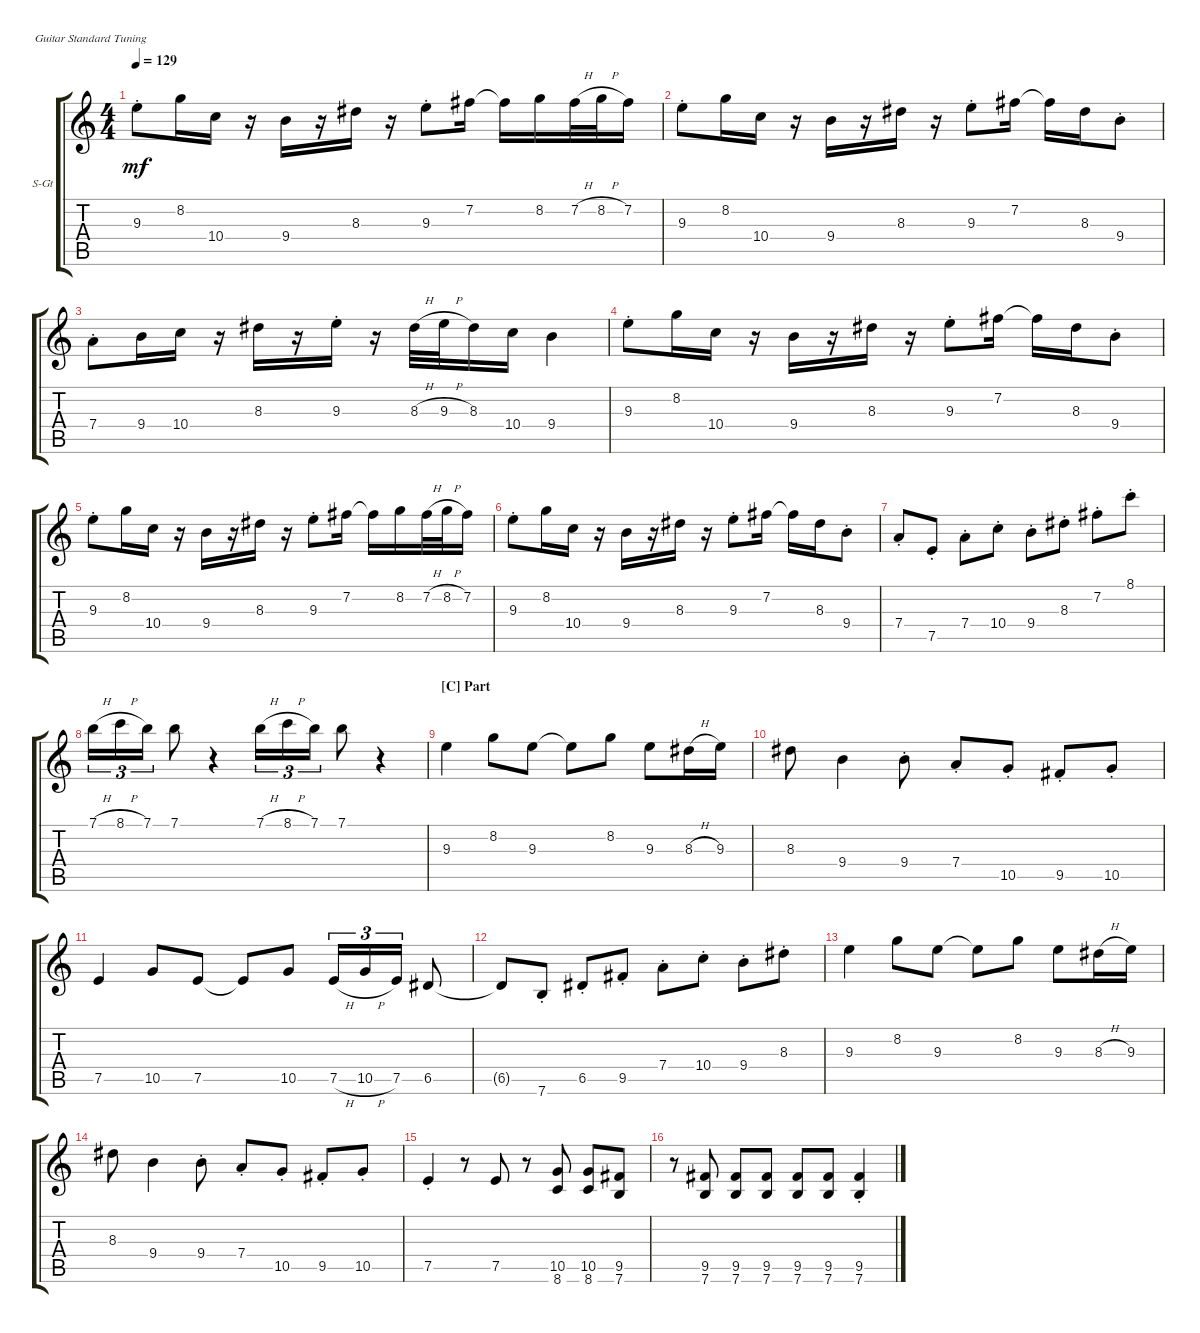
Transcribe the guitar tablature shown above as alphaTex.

\defaultSystemsLayout 4
\bracketExtendMode groupsimilarinstruments
\firstSystemTrackNameOrientation horizontal
\otherSystemsTrackNameOrientation horizontal
\track ("Rodrigo" "S-Gt") {mute instrument acousticguitarsteel}
\staff {score tabs}
\tuning (E4 B3 G3 D3 A2 E2)
\ts (4 4)
\tempo 129
\clef g2
\ks c
9.3{st}.8{dy mf} 8.2.16 10.4.16 r.16 9.4.16 r.16 8.3.16 r.16 9.3{st}.8 7.2.16 7.2{t}.16 8.2.16 7.2{h}.32 8.2{h}.32 7.2.16 |
9.3{st}.8 8.2.16 10.4.16 r.16 9.4.16 r.16 8.3.16 r.16 9.3{st}.8 7.2.16 7.2{t}.16 8.3.16 9.4{st}.8 |
7.4{st}.8 9.4.16 10.4.16 r.16 8.3.16 r.16 9.3{st}.16 r.16 8.3{h}.32 9.3{h}.32 8.3.16 10.4.16 9.4.4 |
9.3{st}.8 8.2.16 10.4.16 r.16 9.4.16 r.16 8.3.16 r.16 9.3{st}.8 7.2.16 7.2{t}.16 8.3.16 9.4{st}.8 |
9.3{st}.8 8.2.16 10.4.16 r.16 9.4.16 r.16 8.3.16 r.16 9.3{st}.8 7.2.16 7.2{t}.16 8.2.16 7.2{h}.32 8.2{h}.32 7.2.16 |
9.3{st}.8 8.2.16 10.4.16 r.16 9.4.16 r.16 8.3.16 r.16 9.3{st}.8 7.2.16 7.2{t}.16 8.3.16 9.4{st}.8 |
7.4{st}.8 7.5{st}.8 7.4{st}.8 10.4{st}.8 9.4{st}.8 8.3{st}.8 7.2{st}.8 8.1{st}.8 |
7.1{h}.16{tu (3 2)} 8.1{h}.16{tu (3 2)} 7.1.16{tu (3 2)} 7.1.8 r.4 7.1{h}.16{tu (3 2)} 8.1{h}.16{tu (3 2)} 7.1.16{tu (3 2)} 7.1.8 r.4 |
\section ("C" "Part")
9.3.4 8.2.8 9.3.8 9.3{t}.8 8.2.8 9.3.8 8.3{h}.16 9.3.16 |
8.3.8 9.4.4 9.4{st}.8 7.4{st}.8 10.5{st}.8 9.5{st}.8 10.5{st}.8 |
7.5.4 10.5.8 7.5.8 7.5{t}.8 10.5.8 7.5{h}.16{tu (3 2)} 10.5{h}.16{tu (3 2)} 7.5.16{tu (3 2)} 6.5.8 |
6.5{t}.8 7.6{st}.8 6.5{st}.8 9.5{st}.8 7.4{st}.8 10.4{st}.8 9.4{st}.8 8.3{st}.8 |
9.3.4 8.2.8 9.3.8 9.3{t}.8 8.2.8 9.3.8 8.3{h}.16 9.3.16 |
8.3.8 9.4.4 9.4{st}.8 7.4{st}.8 10.5{st}.8 9.5{st}.8 10.5{st}.8 |
7.5{st}.4 r.8 7.5.8 r.8 (10.5 8.6).8 (10.5 8.6).8 (9.5 7.6).8 |
r.8 (9.5 7.6).8 (9.5 7.6).8 (9.5 7.6).8 (9.5 7.6).8 (9.5 7.6).8 (9.5{st} 7.6{st}).4
